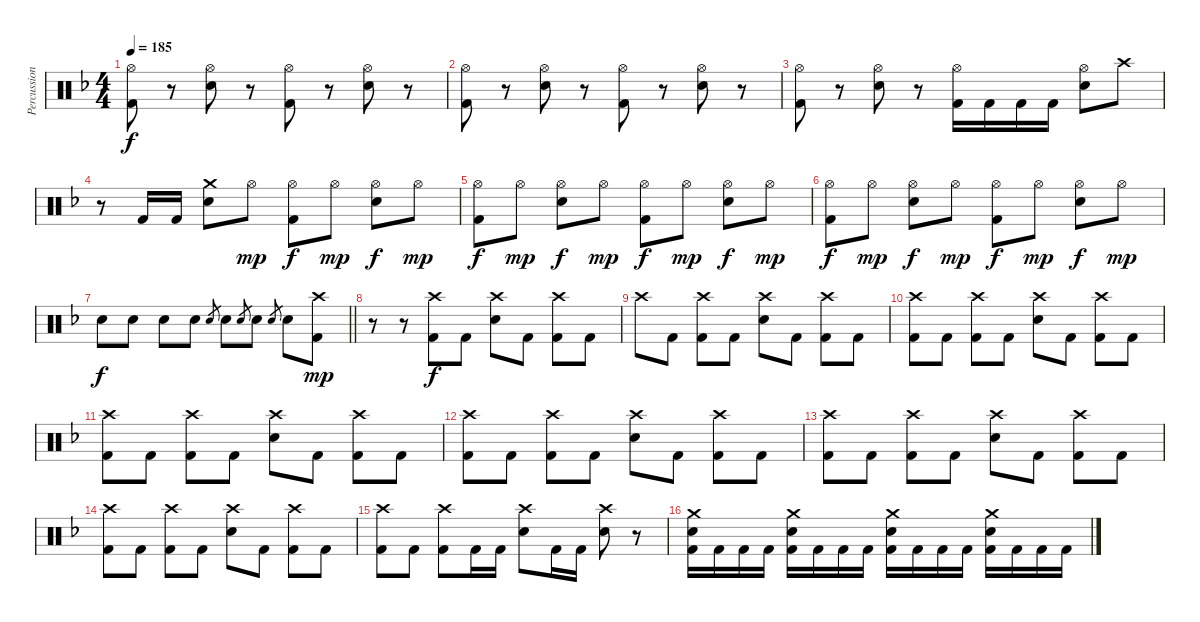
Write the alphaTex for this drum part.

\track ("Percussion" "Percussion") {instrument percussion}
\staff {score}
\articulation defaults
\ts (4 4)
\tempo 185
\clef neutral
\ks dminor
("Hi-Hat (open)" "Kick (hit) 2").8{dy f} r.8 ("Hi-Hat (open)" "Electric Snare (hit)").8 r.8 ("Hi-Hat (open)" "Kick (hit) 2").8 r.8 ("Hi-Hat (open)" "Electric Snare (hit)").8 r.8 |
("Hi-Hat (open)" "Kick (hit) 2").8 r.8 ("Hi-Hat (open)" "Electric Snare (hit)").8 r.8 ("Hi-Hat (open)" "Kick (hit) 2").8 r.8 ("Hi-Hat (open)" "Electric Snare (hit)").8 r.8 |
("Hi-Hat (open)" "Kick (hit) 2").8 r.8 ("Hi-Hat (open)" "Electric Snare (hit)").8 r.8 ("Hi-Hat (open)" "Kick (hit) 2").16 "Kick (hit) 2".16 "Kick (hit) 2".16 "Kick (hit) 2".16 ("Hi-Hat (open)" "Electric Snare (hit)").8 "Crash high (hit)".8 |
r.8 "Kick (hit) 2".16 "Kick (hit) 2".16 ("Crash medium (hit)" "Electric Snare (hit)").8 "Hi-Hat (open)".8{dy mp} ("Hi-Hat (open)" "Kick (hit) 2").8{dy f} "Hi-Hat (open)".8{dy mp} ("Hi-Hat (open)" "Electric Snare (hit)").8{dy f} "Hi-Hat (open)".8{dy mp} |
("Hi-Hat (open)" "Kick (hit) 2").8{dy f} "Hi-Hat (open)".8{dy mp} ("Hi-Hat (open)" "Electric Snare (hit)").8{dy f} "Hi-Hat (open)".8{dy mp} ("Hi-Hat (open)" "Kick (hit) 2").8{dy f} "Hi-Hat (open)".8{dy mp} ("Hi-Hat (open)" "Electric Snare (hit)").8{dy f} "Hi-Hat (open)".8{dy mp} |
("Hi-Hat (open)" "Kick (hit) 2").8{dy f} "Hi-Hat (open)".8{dy mp} ("Hi-Hat (open)" "Electric Snare (hit)").8{dy f} "Hi-Hat (open)".8{dy mp} ("Hi-Hat (open)" "Kick (hit) 2").8{dy f} "Hi-Hat (open)".8{dy mp} ("Hi-Hat (open)" "Electric Snare (hit)").8{dy f} "Hi-Hat (open)".8{dy mp} |
\barLineRight lightlight "Electric Snare (hit)".8{dy f} "Electric Snare (hit)".8 "Electric Snare (hit)".8 "Electric Snare (hit)".8 "Electric Snare (hit)".8{gr} "Electric Snare (hit)".8 "Electric Snare (hit)".8{gr} "Electric Snare (hit)".8 "Electric Snare (hit)".8{gr} "Electric Snare (hit)".8
("Crash high (hit)" "Kick (hit) 2").8{dy mp} |
r.8 r.8 ("Crash high (hit)" "Kick (hit) 2").8{dy f} "Kick (hit) 2".8 ("Crash high (hit)" "Electric Snare (hit)").8 "Kick (hit) 2".8 ("Crash high (hit)" "Kick (hit) 2").8 "Kick (hit) 2".8 |
"Crash high (hit)".8 "Kick (hit) 2".8 ("Crash high (hit)" "Kick (hit) 2").8 "Kick (hit) 2".8 ("Crash high (hit)" "Electric Snare (hit)").8 "Kick (hit) 2".8 ("Crash high (hit)" "Kick (hit) 2").8 "Kick (hit) 2".8 |
("Crash high (hit)" "Kick (hit) 2").8 "Kick (hit) 2".8 ("Crash high (hit)" "Kick (hit) 2").8 "Kick (hit) 2".8 ("Crash high (hit)" "Electric Snare (hit)").8 "Kick (hit) 2".8 ("Crash high (hit)" "Kick (hit) 2").8 "Kick (hit) 2".8 |
("Crash high (hit)" "Kick (hit) 2").8 "Kick (hit) 2".8 ("Crash high (hit)" "Kick (hit) 2").8 "Kick (hit) 2".8 ("Crash high (hit)" "Electric Snare (hit)").8 "Kick (hit) 2".8 ("Crash high (hit)" "Kick (hit) 2").8 "Kick (hit) 2".8 |
("Crash high (hit)" "Kick (hit) 2").8 "Kick (hit) 2".8 ("Crash high (hit)" "Kick (hit) 2").8 "Kick (hit) 2".8 ("Crash high (hit)" "Electric Snare (hit)").8 "Kick (hit) 2".8 ("Crash high (hit)" "Kick (hit) 2").8 "Kick (hit) 2".8 |
("Crash high (hit)" "Kick (hit) 2").8 "Kick (hit) 2".8 ("Crash high (hit)" "Kick (hit) 2").8 "Kick (hit) 2".8 ("Crash high (hit)" "Electric Snare (hit)").8 "Kick (hit) 2".8 ("Crash high (hit)" "Kick (hit) 2").8 "Kick (hit) 2".8 |
("Crash high (hit)" "Kick (hit) 2").8 "Kick (hit) 2".8 ("Crash high (hit)" "Kick (hit) 2").8 "Kick (hit) 2".8 ("Crash high (hit)" "Electric Snare (hit)").8 "Kick (hit) 2".8 ("Crash high (hit)" "Kick (hit) 2").8 "Kick (hit) 2".8 |
("Crash high (hit)" "Kick (hit) 2").8 "Kick (hit) 2".8 ("Crash high (hit)" "Kick (hit) 2").8 "Kick (hit) 2".16 "Kick (hit) 2".16 ("Crash high (hit)" "Electric Snare (hit)").8 "Kick (hit) 2".16 "Kick (hit) 2".16 ("Crash high (hit)" "Electric Snare (hit)").8 r.8 |
("Crash medium (hit)" "Electric Snare (hit)" "Kick (hit) 2").16 "Kick (hit) 2".16 "Kick (hit) 2".16 "Kick (hit) 2".16 ("Crash medium (hit)" "Electric Snare (hit)" "Kick (hit) 2").16 "Kick (hit) 2".16 "Kick (hit) 2".16 "Kick (hit) 2".16 ("Crash medium (hit)" "Electric Snare (hit)" "Kick (hit) 2").16 "Kick (hit) 2".16 "Kick (hit) 2".16 "Kick (hit) 2".16 ("Crash medium (hit)" "Electric Snare (hit)" "Kick (hit) 2").16 "Kick (hit) 2".16 "Kick (hit) 2".16 "Kick (hit) 2".16
